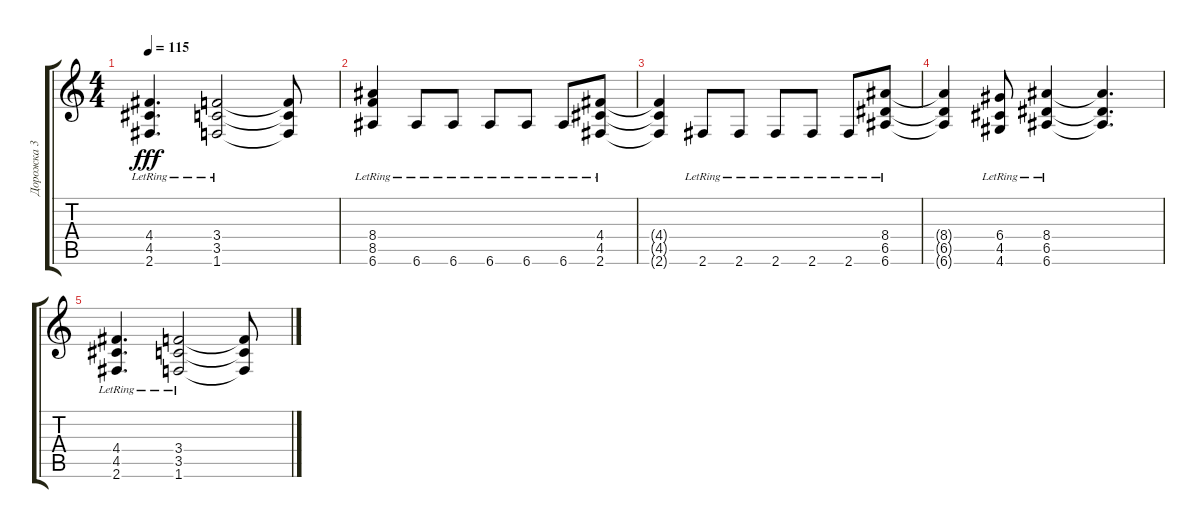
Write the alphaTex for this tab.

\track ("Дорожка 3" "Дорожка 3") {instrument distortionguitar}
\staff {score tabs}
\tuning (E4 B3 G3 D3 A2 E2) {hide}
\ts (4 4)
\tempo 115
\clef g2
\ks c
(4.4{lr} 4.5{lr} 2.6{lr}).4{d dy fff} (3.4{lr} 3.5{lr} 1.6{lr}).2 (3.4{t} 3.5{t} 1.6{t}).8 |
(8.4{lr} 8.5{lr} 6.6{lr}).4 6.6{lr}.8 6.6{lr}.8 6.6{lr}.8 6.6{lr}.8 6.6{lr}.8 (4.4{lr} 4.5{lr} 2.6{lr}).8 |
(4.4{t} 4.5{t} 2.6{t}).4 2.6{lr}.8 2.6{lr}.8 2.6{lr}.8 2.6{lr}.8 2.6{lr}.8 (8.4{lr} 6.5{lr} 6.6{lr}).8 |
(8.4{t} 6.5{t} 6.6{t}).4 (6.4{lr} 4.5{lr} 4.6{lr}).8 (8.4{lr} 6.5{lr} 6.6{lr}).4 (8.4{t} 6.5{t} 6.6{t}).4{d} |
(4.4{lr} 4.5{lr} 2.6{lr}).4{d} (3.4{lr} 3.5{lr} 1.6{lr}).2 (3.4{t} 3.5{t} 1.6{t}).8
